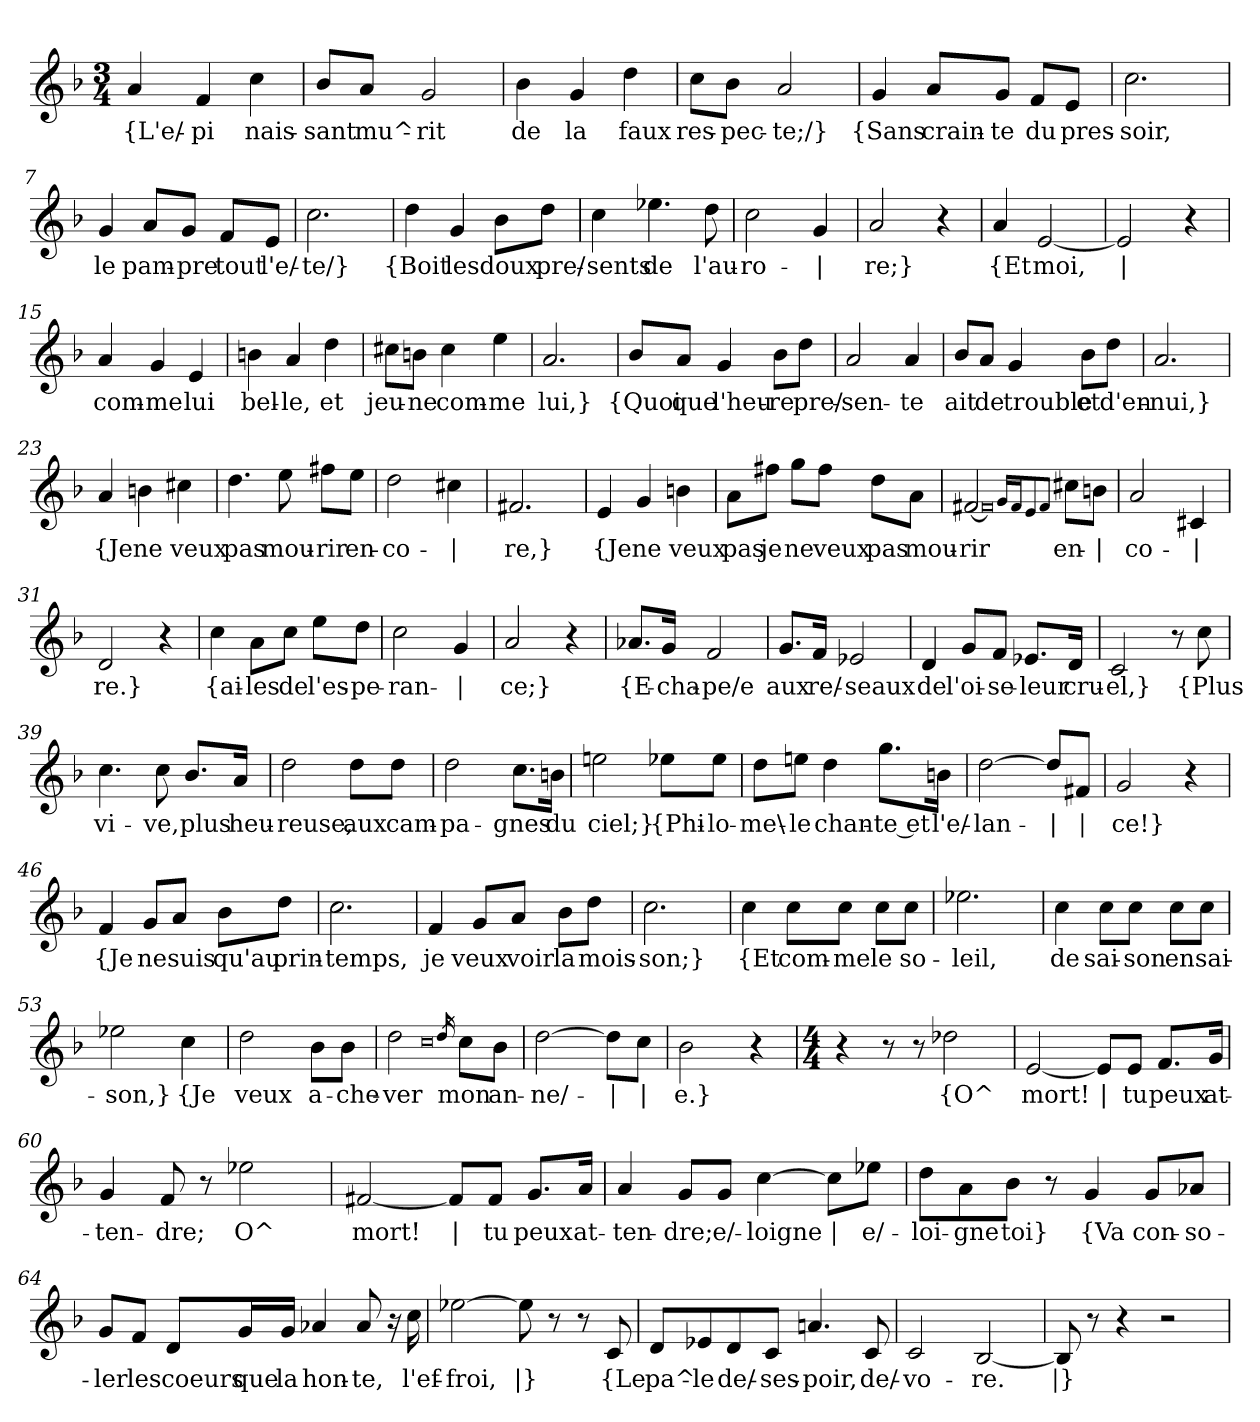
**kern	**text
*part1	*part1
*staff1	*staff1
*clefG2	*
*k[b-]	*
*M3/4	*
=1	=1
!	!LO:LY:b
4a/	{L'e/-
!	!LO:LY:b
4f/	-pi
!	!LO:LY:b
4cc\	nais-
=2	=2
!	!LO:LY:b
8b-/L	-sant
!	!LO:LY:b
8a/J	mu^-
!	!LO:LY:b
2g/	-rit
=3	=3
!	!LO:LY:b
4b-\	de
!	!LO:LY:b
4g/	la
!	!LO:LY:b
4dd\	faux
=4	=4
!	!LO:LY:b
8cc\L	res-
!	!LO:LY:b
8b-\J	-pec-
!	!LO:LY:b
2a/	-te;/}
=5	=5
!	!LO:LY:b
4g/	{Sans
!	!LO:LY:b
8a/L	crain-
!	!LO:LY:b
8g/J	-te
!	!LO:LY:b
8f/L	du
!	!LO:LY:b
8e/J	pres-
=6	=6
!	!LO:LY:b
2.cc\	-soir,
!!LO:LB:g=z
=7	=7
!	!LO:LY:b
4g/	le
!	!LO:LY:b
8a/L	pam-
!	!LO:LY:b
8g/J	-pre
!	!LO:LY:b
8f/L	tout
!	!LO:LY:b
8e/J	l'e/-
=8	=8
!	!LO:LY:b
2.cc\	-te/}
=9	=9
!	!LO:LY:b
4dd\	{Boit
!	!LO:LY:b
4g/	les
!	!LO:LY:b
8b-\L	doux
!	!LO:LY:b
8dd\J	pre/-
=10	=10
!	!LO:LY:b
4cc\	-sents
!	!LO:LY:b
4.ee-X\	de
!	!LO:LY:b
8dd\	l'au-
=11	=11
!	!LO:LY:b
2cc\	-ro-
!	!LO:LY:b
4g/	|
=12	=12
!	!LO:LY:b
2a/	-re;}
4r	.
=13	=13
!	!LO:LY:b
4a/	{Et
!	!LO:LY:b
[2e/	moi,
=14	=14
!	!LO:LY:b
2e/]	|
4r	.
!!LO:LB:g=z
=15	=15
!	!LO:LY:b
4a/	com-
!	!LO:LY:b
4g/	-me
!	!LO:LY:b
4e/	lui
=16	=16
!	!LO:LY:b
4bn\	bel-
!	!LO:LY:b
4a/	-le,
!	!LO:LY:b
4dd\	et
=17	=17
!	!LO:LY:b
8cc#X\L	jeu-
!	!LO:LY:b
8bn\J	-ne
!	!LO:LY:b
4cc#\	com-
!	!LO:LY:b
4ee\	-me
=18	=18
!	!LO:LY:b
2.a/	lui,}
=19	=19
!	!LO:LY:b
8b-/L	{Quoi
!	!LO:LY:b
8a/J	que
!	!LO:LY:b
4g/	l'heu-
!	!LO:LY:b
8b-\L	-re
!	!LO:LY:b
8dd\J	pre/-
=20	=20
!	!LO:LY:b
2a/	-sen-
!	!LO:LY:b
4a/	-te
!!LO:LB:g=z
=21	=21
!	!LO:LY:b
8b-/L	ait
!	!LO:LY:b
8a/J	de
!	!LO:LY:b
4g/	trouble
!	!LO:LY:b
8b-\L	et
!	!LO:LY:b
8dd\J	d'en-
=22	=22
!	!LO:LY:b
2.a/	-nui,}
=23	=23
!	!LO:LY:b
4a/	{Je
!	!LO:LY:b
4bn\	ne
!	!LO:LY:b
4cc#X\	veux
=24	=24
!	!LO:LY:b
4.dd\	pas
!	!LO:LY:b
8ee\	mou-
!	!LO:LY:b
8ff#X\L	-rir
!	!LO:LY:b
8ee\J	en-
=25	=25
!	!LO:LY:b
2dd\	-co-
!	!LO:LY:b
4cc#X\	|
=26	=26
!	!LO:LY:b
2.f#X/	-re,}
=27	=27
!	!LO:LY:b
4e/	{Je
!	!LO:LY:b
4g/	ne
!	!LO:LY:b
4bn\	veux
!!LO:LB:g=z
=28	=28
!	!LO:LY:b
8a\L	pas
!	!LO:LY:b
8ff#X\J	je
!	!LO:LY:b
8gg\L	ne
!	!LO:LY:b
8ff#\J	veux
!	!LO:LY:b
8dd\L	pas
!	!LO:LY:b
8a\J	mou-
=29	=29
!	!LO:LY:b
[2f#X/	-rir
0qf#]	.
16qg/LL	.
16qf#/J	.
8qe/	.
8qf#/J	.
!	!LO:LY:b
8cc#X\L	en-
!	!LO:LY:b
8bn\J	|
=30	=30
!	!LO:LY:b
2a/	-co-
!	!LO:LY:b
4c#X/	|
=31	=31
!	!LO:LY:b
2d/	-re.}
4r	.
=32	=32
!	!LO:LY:b
4cc\	{ai-
!	!LO:LY:b
8a\L	-les
!	!LO:LY:b
8cc\J	de
!	!LO:LY:b
8ee\L	l'es-
!	!LO:LY:b
8dd\J	-pe-
=33	=33
!	!LO:LY:b
2cc\	-ran-
!	!LO:LY:b
4g/	|
=34	=34
!	!LO:LY:b
2a/	-ce;}
4r	.
!!LO:LB:g=z
=35	=35
!	!LO:LY:b
8.a-X/L	{E-
!	!LO:LY:b
16g/Jk	-cha-
!	!LO:LY:b
2f/	-pe/e
=36	=36
!	!LO:LY:b
8.g/L	aux
!	!LO:LY:b
16f/Jk	re/-
!	!LO:LY:b
2e-X/	-seaux
=37	=37
!	!LO:LY:b
4d/	de
!	!LO:LY:b
8g/L	l'oi-
!	!LO:LY:b
8f/J	-se-
!	!LO:LY:b
8.e-X/L	-leur
!	!LO:LY:b
16d/Jk	cru-
=38	=38
!	!LO:LY:b
2c/	-el,}
8r	.
!	!LO:LY:b
8cc\	{Plus
=39	=39
!	!LO:LY:b
4.cc\	vi-
!	!LO:LY:b
8cc\	-ve,
!	!LO:LY:b
8.b-/L	plus
!	!LO:LY:b
16a/Jk	heu-
=40	=40
!	!LO:LY:b
2dd\	-reuse,
!	!LO:LY:b
8dd\L	aux
!	!LO:LY:b
8dd\J	cam-
!!LO:LB:g=z
=41	=41
!	!LO:LY:b
2dd\	-pa-
!	!LO:LY:b
8.cc\L	-gnes
!	!LO:LY:b
16bn\Jk	du
=42	=42
!	!LO:LY:b
2een\	ciel;}
!	!LO:LY:b
8ee-X\L	{Phi-
!	!LO:LY:b
8ee-\J	-lo-
=43	=43
!	!LO:LY:b
8dd\L	-me\-
!	!LO:LY:b
8een\J	-le
!	!LO:LY:b
4dd\	chan-
!	!LO:LY:b
8.gg\L	-te et
!	!LO:LY:b
16bn\Jk	l'e/-
=44	=44
!	!LO:LY:b
[2dd\	-lan-
!	!LO:LY:b
8dd/L]	|
!	!LO:LY:b
8f#X/J	|
=45	=45
!	!LO:LY:b
2g/	-ce!}
4r	.
=46	=46
!	!LO:LY:b
4f/	{Je
!	!LO:LY:b
8g/L	ne
!	!LO:LY:b
8a/J	suis
!	!LO:LY:b
8b-\L	qu'au
!	!LO:LY:b
8dd\J	prin-
!!LO:LB:g=z
=47	=47
!	!LO:LY:b
2.cc\	-temps,
=48	=48
!	!LO:LY:b
4f/	je
!	!LO:LY:b
8g/L	veux
!	!LO:LY:b
8a/J	voir
!	!LO:LY:b
8b-\L	la
!	!LO:LY:b
8dd\J	mois-
=49	=49
!	!LO:LY:b
2.cc\	-son;}
=50	=50
!	!LO:LY:b
4cc\	{Et
!	!LO:LY:b
8cc\L	com-
!	!LO:LY:b
8cc\J	-me
!	!LO:LY:b
8cc\L	le
!	!LO:LY:b
8cc\J	so-
=51	=51
!	!LO:LY:b
2.ee-X\	-leil,
=52	=52
!	!LO:LY:b
4cc\	de
!	!LO:LY:b
8cc\L	sai-
!	!LO:LY:b
8cc\J	-son
!	!LO:LY:b
8cc\L	en
!	!LO:LY:b
8cc\J	sai-
=53	=53
!	!LO:LY:b
2ee-X\	-son,}
!	!LO:LY:b
4cc\	{Je
!!LO:LB:g=z
=54	=54
!	!LO:LY:b
2dd\	veux
!	!LO:LY:b
8b-\L	a-
!	!LO:LY:b
8b-\J	-che-
=55	=55
!	!LO:LY:b
2dd\	-ver
0qcc	.
16qdd/	.
!	!LO:LY:b
8cc\L	mon
!	!LO:LY:b
8b-\J	an-
=56	=56
!	!LO:LY:b
[2dd\	-ne/-
!	!LO:LY:b
8dd\L]	|
!	!LO:LY:b
8cc\J	|
=57	=57
!	!LO:LY:b
2b-\	-e.}
4r	.
=58	=58
*M4/4	*
4r	.
8r	.
8r	.
!	!LO:LY:b
2dd-X\	{O^
=59	=59
!	!LO:LY:b
[2e/	mort!
!	!LO:LY:b
8e/L]	|
!	!LO:LY:b
8e/J	tu
!	!LO:LY:b
8.f/L	peux
!	!LO:LY:b
16g/Jk	at-
=60	=60
!	!LO:LY:b
4g/	-ten-
!	!LO:LY:b
8f/	-dre;
8r	.
!	!LO:LY:b
2ee-X\	O^
!!LO:LB:g=z
=61	=61
!	!LO:LY:b
[2f#X/	mort!
!	!LO:LY:b
8f#/L]	|
!	!LO:LY:b
8f#/J	tu
!	!LO:LY:b
8.g/L	peux
!	!LO:LY:b
16a/Jk	at-
=62	=62
!	!LO:LY:b
4a/	-ten-
!	!LO:LY:b
8g/L	-dre;
!	!LO:LY:b
8g/J	e/-
!	!LO:LY:b
[4cc\	loigne
!	!LO:LY:b
8cc\L]	|
!	!LO:LY:b
8ee-X\J	e/-
=63	=63
!	!LO:LY:b
8dd\L	-loi-
!	!LO:LY:b
8a\	-gne
!	!LO:LY:b
8b-\J	toi}
8r	.
!	!LO:LY:b
4g/	{Va
!	!LO:LY:b
8g/L	con-
!	!LO:LY:b
8a-X/J	-so-
!!LO:PB:g=z
=64	=64
!	!LO:LY:b
8g/L	-ler
!	!LO:LY:b
8f/J	les
!	!LO:LY:b
8d/L	coeurs
!	!LO:LY:b
16g/L	que
!	!LO:LY:b
16g/JJ	la
!	!LO:LY:b
4a-X/	hon-
!	!LO:LY:b
8a-/	-te,
16r	.
!	!LO:LY:b
16cc\	l'ef-
=65	=65
!	!LO:LY:b
[2ee-X\	-froi,
!	!LO:LY:b
8ee-\]	|}
8r	.
8r	.
!	!LO:LY:b
8c/	{Le
=66	=66
!	!LO:LY:b
8d/L	pa^-
!	!LO:LY:b
8e-X/	-le
!	!LO:LY:b
8d/	de/-
!	!LO:LY:b
8c/J	-ses-
!	!LO:LY:b
4.an/	-poir,
!	!LO:LY:b
8c/	de/-
=67	=67
!	!LO:LY:b
2c/	-vo-
!	!LO:LY:b
[2B-/	-re.
=68	=68
!	!LO:LY:b
8B-/]	|}
8r	.
4r	.
2r	.
=	=
*-	*-
